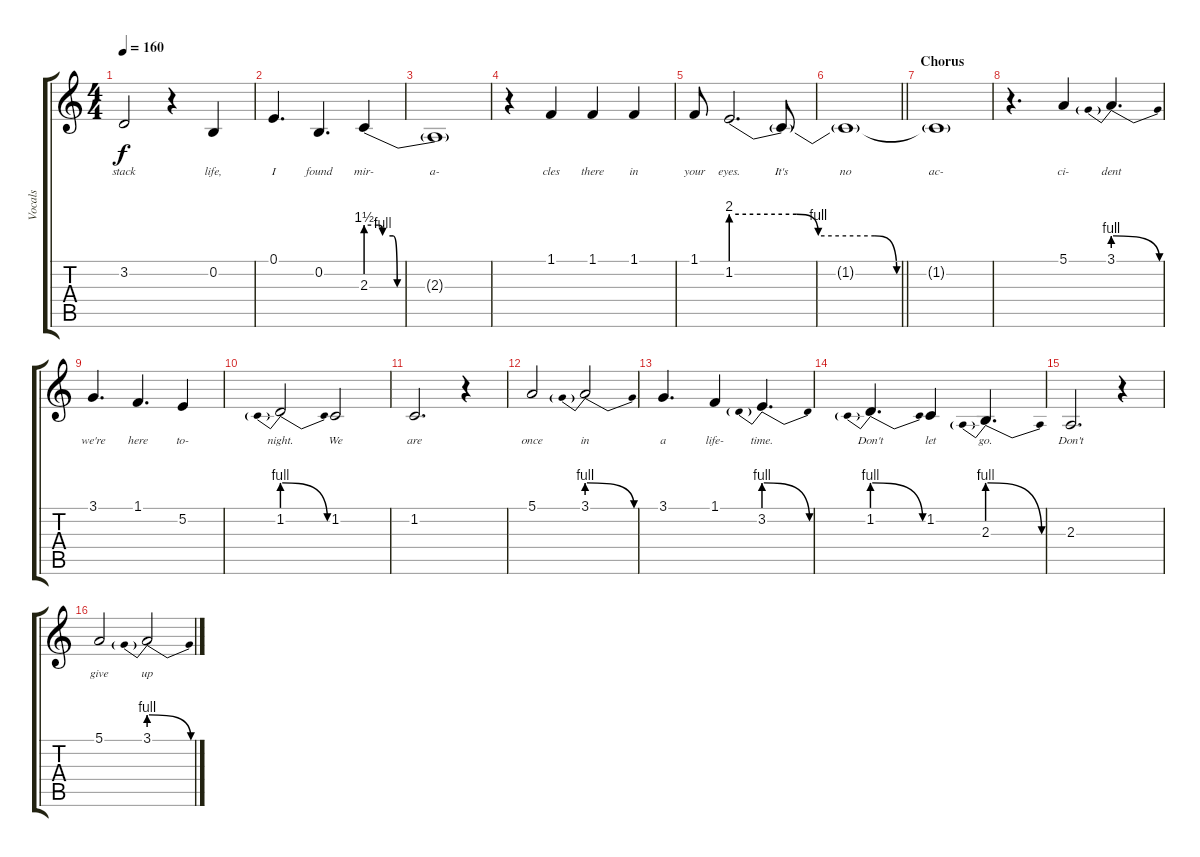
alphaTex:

\track ("Vocals" "Vocals") {instrument tenorsax}
\staff {score tabs}
\tuning (E4 B3 G3 D3 A2 E2) {hide}
\ts (4 4)
\tempo 160
\clef g2
\ks c
3.2{t}.2{lyrics (0 "stack") lyrics (1 "") lyrics (2 "") lyrics (3 "") lyrics (4 "") dy f} r.4 0.2.4{lyrics (0 "life,") lyrics (1 "") lyrics (2 "") lyrics (3 "") lyrics (4 "")} |
0.1.4{d lyrics (0 "I") lyrics (1 "") lyrics (2 "") lyrics (3 "") lyrics (4 "")} 0.2.4{d lyrics (0 "found") lyrics (1 "") lyrics (2 "") lyrics (3 "") lyrics (4 "")} 2.3{be (custom 0 6 6 6 8 4 13 4 15 0 30 0 60 0)}.4{lyrics (0 "mir-") lyrics (1 "") lyrics (2 "") lyrics (3 "") lyrics (4 "")} |
2.3{t}.1{lyrics (0 "a-") lyrics (1 "") lyrics (2 "") lyrics (3 "") lyrics (4 "")} |
r.4 1.1.4{lyrics (0 "cles") lyrics (1 "") lyrics (2 "") lyrics (3 "") lyrics (4 "")} 1.1.4{lyrics (0 "there") lyrics (1 "") lyrics (2 "") lyrics (3 "") lyrics (4 "")} 1.1.4{lyrics (0 "in") lyrics (1 "") lyrics (2 "") lyrics (3 "") lyrics (4 "")} |
1.1.8{lyrics (0 "your") lyrics (1 "") lyrics (2 "") lyrics (3 "") lyrics (4 "")} 1.2{be (custom 0 8 15 8 20 4 33 4 38 0 60 0)}.2{d lyrics (0 "eyes.") lyrics (1 "") lyrics (2 "") lyrics (3 "") lyrics (4 "")} 1.2{t}.8{lyrics (0 "It's") lyrics (1 "") lyrics (2 "") lyrics (3 "") lyrics (4 "")} |
\barLineRight lightlight
1.2{t}.1{lyrics (0 "no") lyrics (1 "") lyrics (2 "") lyrics (3 "") lyrics (4 "") volume 9} |
\section ("" "Chorus")
1.2{t}.1{lyrics (0 "ac-") lyrics (1 "") lyrics (2 "") lyrics (3 "") lyrics (4 "")} |
r.4{d volume 14} 5.1.4{lyrics (0 "ci-") lyrics (1 "") lyrics (2 "") lyrics (3 "") lyrics (4 "")} 3.1{be (prebendrelease 0 4 60 0)}.4{d lyrics (0 "dent") lyrics (1 "") lyrics (2 "") lyrics (3 "") lyrics (4 "")} |
3.1.4{d lyrics (0 "we're") lyrics (1 "") lyrics (2 "") lyrics (3 "") lyrics (4 "")} 1.1.4{d lyrics (0 "here") lyrics (1 "") lyrics (2 "") lyrics (3 "") lyrics (4 "")} 5.2.4{lyrics (0 "to-") lyrics (1 "") lyrics (2 "") lyrics (3 "") lyrics (4 "")} |
1.2{be (prebendrelease 0 4 60 0)}.2{lyrics (0 "night.") lyrics (1 "") lyrics (2 "") lyrics (3 "") lyrics (4 "")} 1.2.2{lyrics (0 "We") lyrics (1 "") lyrics (2 "") lyrics (3 "") lyrics (4 "")} |
1.2.2{d lyrics (0 "are") lyrics (1 "") lyrics (2 "") lyrics (3 "") lyrics (4 "")} r.4 |
5.1.2{lyrics (0 "once") lyrics (1 "") lyrics (2 "") lyrics (3 "") lyrics (4 "")} 3.1{be (prebendrelease 0 4 60 0)}.2{lyrics (0 "in") lyrics (1 "") lyrics (2 "") lyrics (3 "") lyrics (4 "")} |
3.1.4{d lyrics (0 "a") lyrics (1 "") lyrics (2 "") lyrics (3 "") lyrics (4 "")} 1.1.4{lyrics (0 "life-") lyrics (1 "") lyrics (2 "") lyrics (3 "") lyrics (4 "")} 3.2{be (prebendrelease 0 4 60 0)}.4{d lyrics (0 "time.") lyrics (1 "") lyrics (2 "") lyrics (3 "") lyrics (4 "")} |
1.2{be (prebendrelease 0 4 60 0)}.4{d lyrics (0 "Don't") lyrics (1 "") lyrics (2 "") lyrics (3 "") lyrics (4 "")} 1.2.4{lyrics (0 "let") lyrics (1 "") lyrics (2 "") lyrics (3 "") lyrics (4 "")} 2.3{be (prebendrelease 0 4 60 0)}.4{d lyrics (0 "go.") lyrics (1 "") lyrics (2 "") lyrics (3 "") lyrics (4 "")} |
2.3.2{d lyrics (0 "Don't") lyrics (1 "") lyrics (2 "") lyrics (3 "") lyrics (4 "")} r.4 |
5.1.2{lyrics (0 "give") lyrics (1 "") lyrics (2 "") lyrics (3 "") lyrics (4 "")} 3.1{be (prebendrelease 0 4 60 0)}.2{lyrics (0 "up") lyrics (1 "") lyrics (2 "") lyrics (3 "") lyrics (4 "")}
